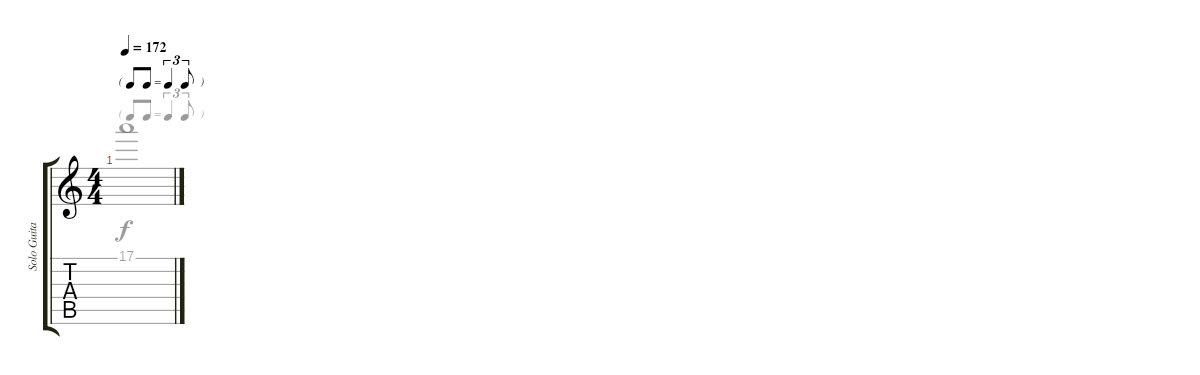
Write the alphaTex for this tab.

\track ("Solo Guitar" "Solo Guita") {instrument distortionguitar}
\staff {score tabs}
\tuning (E4 B3 G3 D3 A2 E2) {hide}
\voice
\ts (4 4)
\tf triplet8th
\tempo 172
\clef g2
\ks c
\voice
\clef g2
\ks c
17.1{t}.1{dy f}
